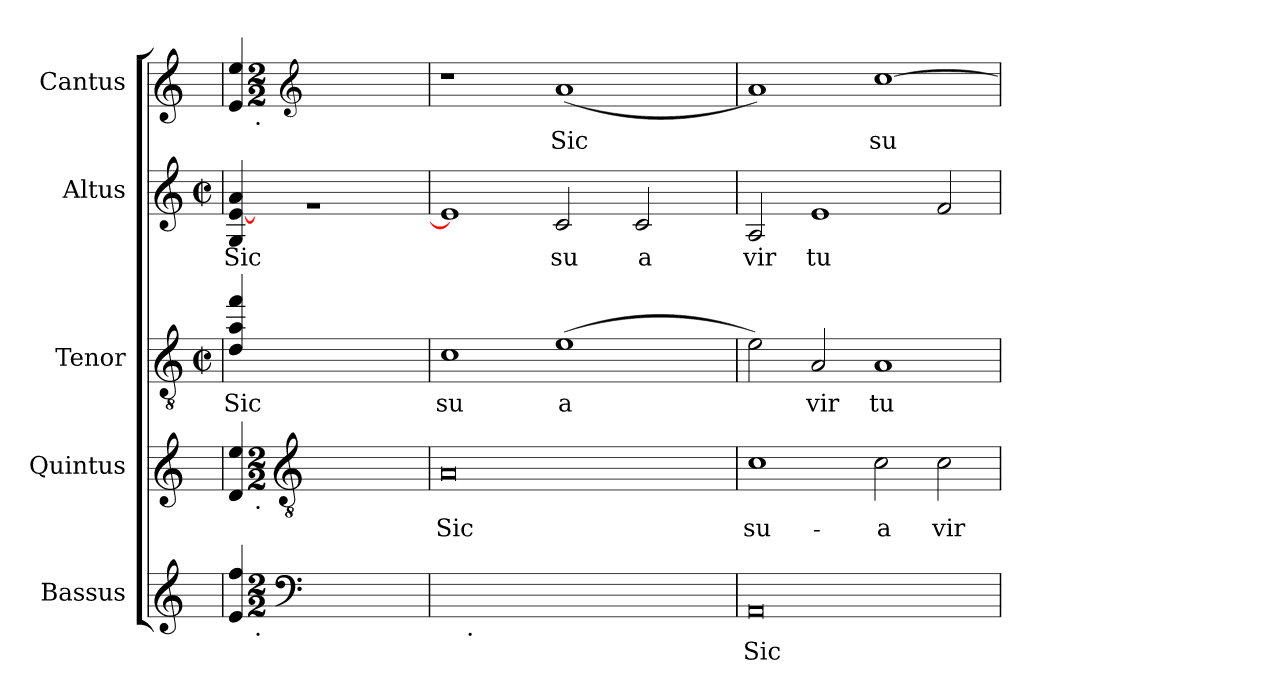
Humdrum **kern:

**kern	**text	**kern	**text	**kern	**text	**kern	**text	**kern	**text
*part5	*part5	*part4	*part4	*part3	*part3	*part2	*part2	*part1	*part1
*staff5	*staff5	*staff4	*staff4	*staff3	*staff3	*staff2	*staff2	*staff1	*staff1
*I"Bassus	*	*I"Quintus	*	*I"Tenor	*	*I"Altus	*	*I"Cantus	*
!!LO:PB:g=z
*stria5	*	*stria5	*	*stria5	*	*stria5	*	*stria5	*
*	*	*	*	*clefGv2	*	*clefG2	*	*	*
*	*	*	*	*M2/2	*	*M2/2	*	*	*
*	*	*	*	*met(c|)	*	*met(c|)	*	*	*
=1	=1!	=1	=1!	=1	=1!	=1	=1!	=1!	=1!
!	!	!	!	!	!LO:LY:b:cj	!	!LO:LY:b:cj	!	!
*^	*	*^	*	*	*	*	*	*^	*
4ff/ 4e/	16..ryy	.	4ee/ 4d/	16..ryy	.	4d/ 4ff/ 4a	Sic	4a/ 4G/ [<4e	Sic	4e/ 4ee/	16..ryy	.
!	!	!	!	!	!	!	!	!	!	!	!LO:TX:b:t=.	!
!	!	!	!	!LO:TX:b:t=.	!	!	!	!	!	!	!	!
!	!LO:TX:b:t=.	!	!	!	!	!	!	!	!	!	!	!
.	1ryy	.	.	1ryy	.	.	.	.	.	.	1ryy	.
*clefF4	*	*	*clefGv2	*	*	*	*	*	*	*clefG2	*	*
*M2/2	*	*	*M2/2	*	*	*	*	*	*	*M2/2	*	*
*met(c|)	*	*	*met(c|)	*	*	*	*	*	*	*met(c|)	*	*
!	!	!	!	!	!	!	!	!LO:N:vis=1	!	!	!	!
1ryy	.	.	1ryy	.	.	1ryy	.	1ra	.	1ryy	.	.
.	8ryy	.	.	8ryy	.	.	.	.	.	.	8ryy	.
.	64ryy	.	.	64ryy	.	.	.	.	.	.	64ryy	.
=2	=2	=2	=2	=2	=2	=2	=2	=2	=2	=2	=2	=2
!	!	!	!	!	!LO:LY:b:cj	!	!LO:LY:b:cj	!	!	!	!	!
*v	*v	*	*	*	*	*	*	*	*	*v	*v	*
*	*	*v	*v	*	*	*	*	*	*	*
16..ryy	.	0A	Sic	1c	su	1e]	.	1r	.
!LO:TX:b:t=.	!	!	!	!	!	!	!	!	!
1ryy	.	.	.	.	.	.	.	.	.
!	!	!	!	!	!LO:LY:b:rj	!	!LO:LY:b:cj	!	!LO:LY:b:cj
.	.	.	.	(>1e	a	2c/	su	(<1a	Sic
2ryy	.	.	.	.	.	.	.	.	.
!	!	!	!	!	!	!	!LO:LY:b:cj	!	!
.	.	.	.	.	.	2c/	a	.	.
4ryy	.	.	.	.	.	.	.	.	.
8ryy	.	.	.	.	.	.	.	.	.
64ryy	.	.	.	.	.	.	.	.	.
=3	=3	=3	=3	=3	=3	=3	=3	=3	=3
!	!LO:LY:b:cj	!	!LO:LY:b:cj	!	!	!	!LO:LY:b:cj	!	!
0AA	Sic	1c	su-	2e\)	.	2A/	vir	1a)	.
!	!	!	!	!	!LO:LY:b:cj	!	!LO:LY:b:cj	!	!
.	.	.	.	2A/	vir	1e	tu	.	.
!	!	!	!LO:LY:b:cj	!	!LO:LY:b:cj	!	!	!	!LO:LY:b:cj
.	.	2c\	-a	1A	tu	.	.	[>1cc	su
!	!	!	!LO:LY:b:cj	!	!	!	!	!	!
.	.	2c\	vir-	.	.	[<2f/	.	.	.
=	=	=	=	=	=	=	=	=	=
*-	*-	*-	*-	*-	*-	*-	*-	*-	*-
